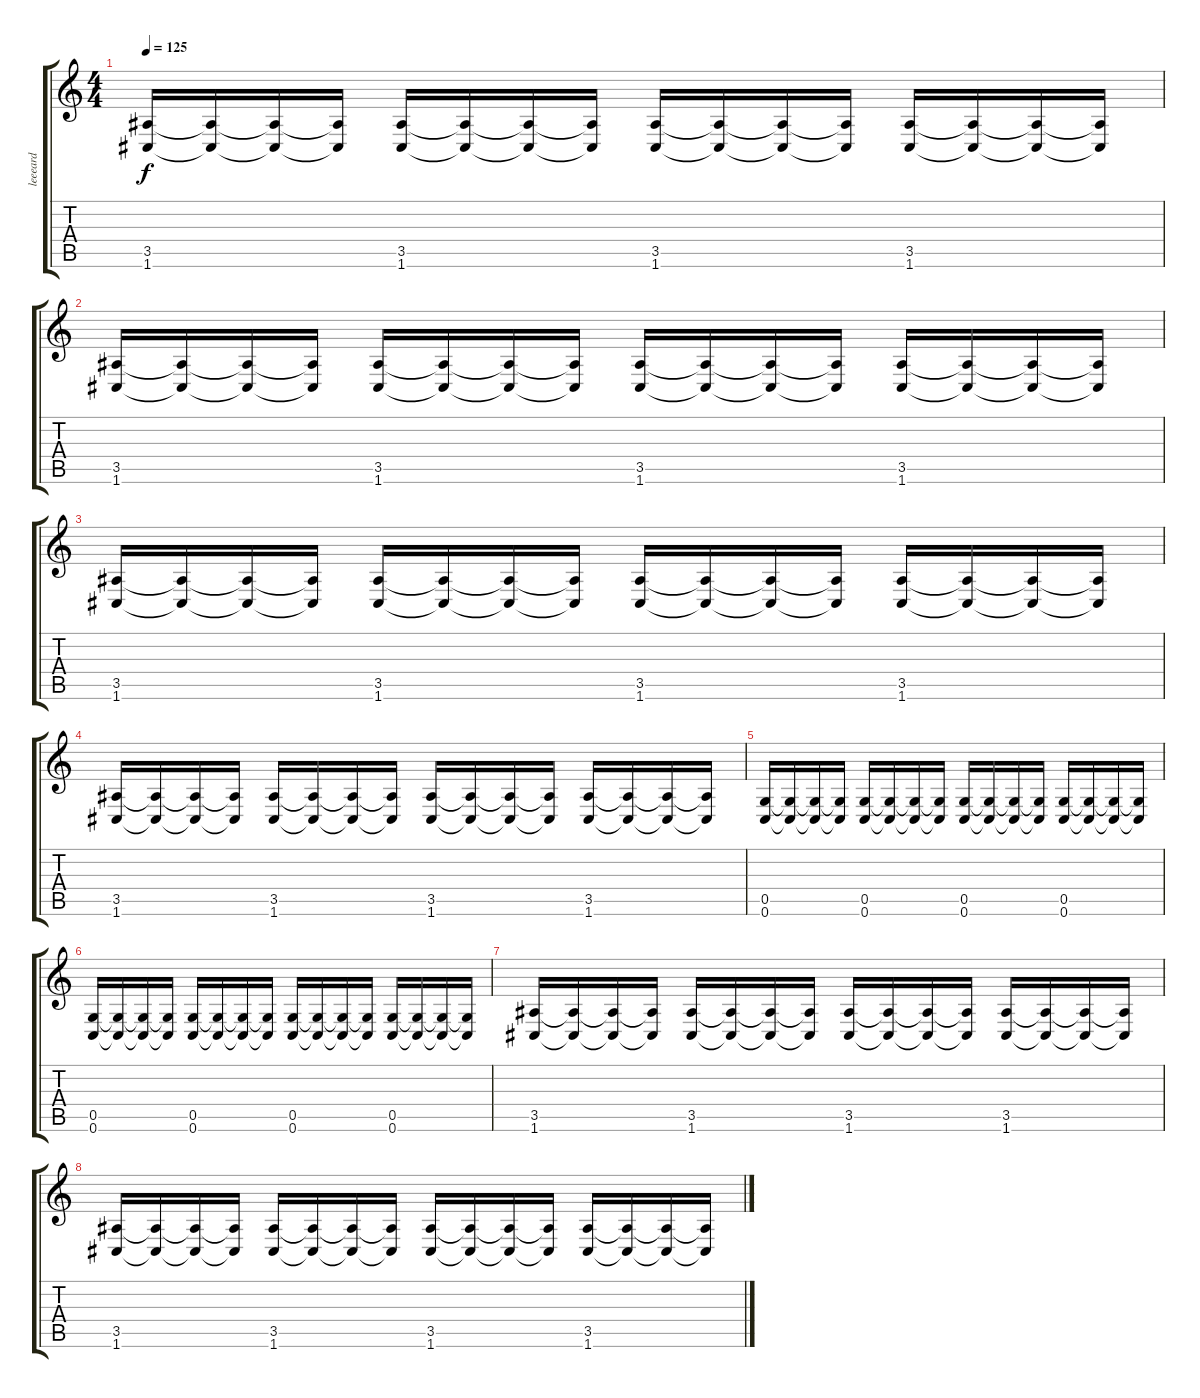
\track ("leeeard" "leeeard") {instrument distortionguitar}
\staff {score tabs}
\tuning (D4 A3 F3 C3 G2 C2) {hide}
\ts (4 4)
\tempo 125
\clef g2
\ks c
(3.5 1.6).16{dy f} (3.5{t} 1.6{t}).16 (3.5{t} 1.6{t}).16 (3.5{t} 1.6{t}).16 (3.5 1.6).16 (3.5{t} 1.6{t}).16 (3.5{t} 1.6{t}).16 (3.5{t} 1.6{t}).16 (3.5 1.6).16 (3.5{t} 1.6{t}).16 (3.5{t} 1.6{t}).16 (3.5{t} 1.6{t}).16 (3.5 1.6).16 (3.5{t} 1.6{t}).16 (3.5{t} 1.6{t}).16 (3.5{t} 1.6{t}).16 |
(3.5 1.6).16 (3.5{t} 1.6{t}).16 (3.5{t} 1.6{t}).16 (3.5{t} 1.6{t}).16 (3.5 1.6).16 (3.5{t} 1.6{t}).16 (3.5{t} 1.6{t}).16 (3.5{t} 1.6{t}).16 (3.5 1.6).16 (3.5{t} 1.6{t}).16 (3.5{t} 1.6{t}).16 (3.5{t} 1.6{t}).16 (3.5 1.6).16 (3.5{t} 1.6{t}).16 (3.5{t} 1.6{t}).16 (3.5{t} 1.6{t}).16 |
(3.5 1.6).16 (3.5{t} 1.6{t}).16 (3.5{t} 1.6{t}).16 (3.5{t} 1.6{t}).16 (3.5 1.6).16 (3.5{t} 1.6{t}).16 (3.5{t} 1.6{t}).16 (3.5{t} 1.6{t}).16 (3.5 1.6).16 (3.5{t} 1.6{t}).16 (3.5{t} 1.6{t}).16 (3.5{t} 1.6{t}).16 (3.5 1.6).16 (3.5{t} 1.6{t}).16 (3.5{t} 1.6{t}).16 (3.5{t} 1.6{t}).16 |
(3.5 1.6).16 (3.5{t} 1.6{t}).16 (3.5{t} 1.6{t}).16 (3.5{t} 1.6{t}).16 (3.5 1.6).16 (3.5{t} 1.6{t}).16 (3.5{t} 1.6{t}).16 (3.5{t} 1.6{t}).16 (3.5 1.6).16 (3.5{t} 1.6{t}).16 (3.5{t} 1.6{t}).16 (3.5{t} 1.6{t}).16 (3.5 1.6).16 (3.5{t} 1.6{t}).16 (3.5{t} 1.6{t}).16 (3.5{t} 1.6{t}).16 |
(0.5 0.6).16 (0.5{t} 0.6{t}).16 (0.5{t} 0.6{t}).16 (0.5{t} 0.6{t}).16 (0.5 0.6).16 (0.5{t} 0.6{t}).16 (0.5{t} 0.6{t}).16 (0.5{t} 0.6{t}).16 (0.5 0.6).16 (0.5{t} 0.6{t}).16 (0.5{t} 0.6{t}).16 (0.5{t} 0.6{t}).16 (0.5 0.6).16 (0.5{t} 0.6{t}).16 (0.5{t} 0.6{t}).16 (0.5{t} 0.6{t}).16 |
(0.5 0.6).16 (0.5{t} 0.6{t}).16 (0.5{t} 0.6{t}).16 (0.5{t} 0.6{t}).16 (0.5 0.6).16 (0.5{t} 0.6{t}).16 (0.5{t} 0.6{t}).16 (0.5{t} 0.6{t}).16 (0.5 0.6).16 (0.5{t} 0.6{t}).16 (0.5{t} 0.6{t}).16 (0.5{t} 0.6{t}).16 (0.5 0.6).16 (0.5{t} 0.6{t}).16 (0.5{t} 0.6{t}).16 (0.5{t} 0.6{t}).16 |
(3.5 1.6).16 (3.5{t} 1.6{t}).16 (3.5{t} 1.6{t}).16 (3.5{t} 1.6{t}).16 (3.5 1.6).16 (3.5{t} 1.6{t}).16 (3.5{t} 1.6{t}).16 (3.5{t} 1.6{t}).16 (3.5 1.6).16 (3.5{t} 1.6{t}).16 (3.5{t} 1.6{t}).16 (3.5{t} 1.6{t}).16 (3.5 1.6).16 (3.5{t} 1.6{t}).16 (3.5{t} 1.6{t}).16 (3.5{t} 1.6{t}).16 |
(3.5 1.6).16 (3.5{t} 1.6{t}).16 (3.5{t} 1.6{t}).16 (3.5{t} 1.6{t}).16 (3.5 1.6).16 (3.5{t} 1.6{t}).16 (3.5{t} 1.6{t}).16 (3.5{t} 1.6{t}).16 (3.5 1.6).16 (3.5{t} 1.6{t}).16 (3.5{t} 1.6{t}).16 (3.5{t} 1.6{t}).16 (3.5 1.6).16 (3.5{t} 1.6{t}).16 (3.5{t} 1.6{t}).16 (3.5{t} 1.6{t}).16
